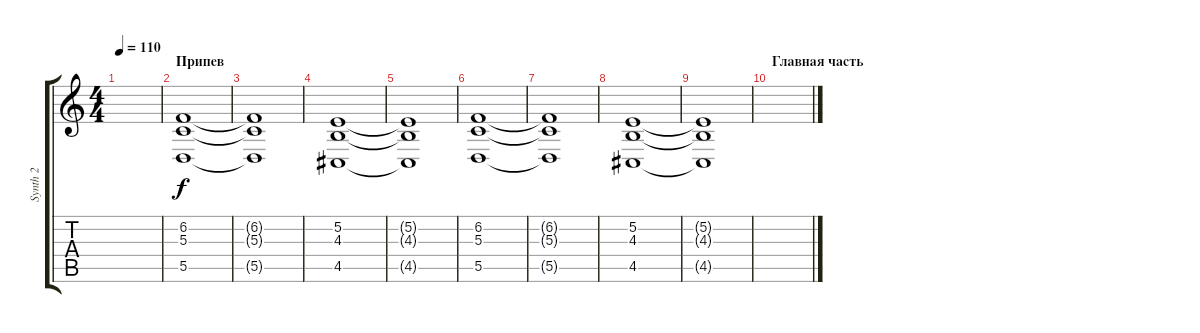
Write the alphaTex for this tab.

\track ("Synth 2" "Synth 2") {instrument fx6goblins}
\staff {score tabs}
\tuning (E4 B3 G3 D3 A2 E2) {hide}
\ts (4 4)
\tempo 110
\clef g2
\ks c
|
\section ("" "Припев")
(6.2 5.3 5.5).1{volume 6} |
(6.2{t} 5.3{t} 5.5{t}).1 |
(5.2 4.3 4.5).1 |
(5.2{t} 4.3{t} 4.5{t}).1 |
(6.2 5.3 5.5).1{volume 8} |
(6.2{t} 5.3{t} 5.5{t}).1 |
(5.2 4.3 4.5).1 |
(5.2{t} 4.3{t} 4.5{t}).1 |
\section ("" "Главная часть")
